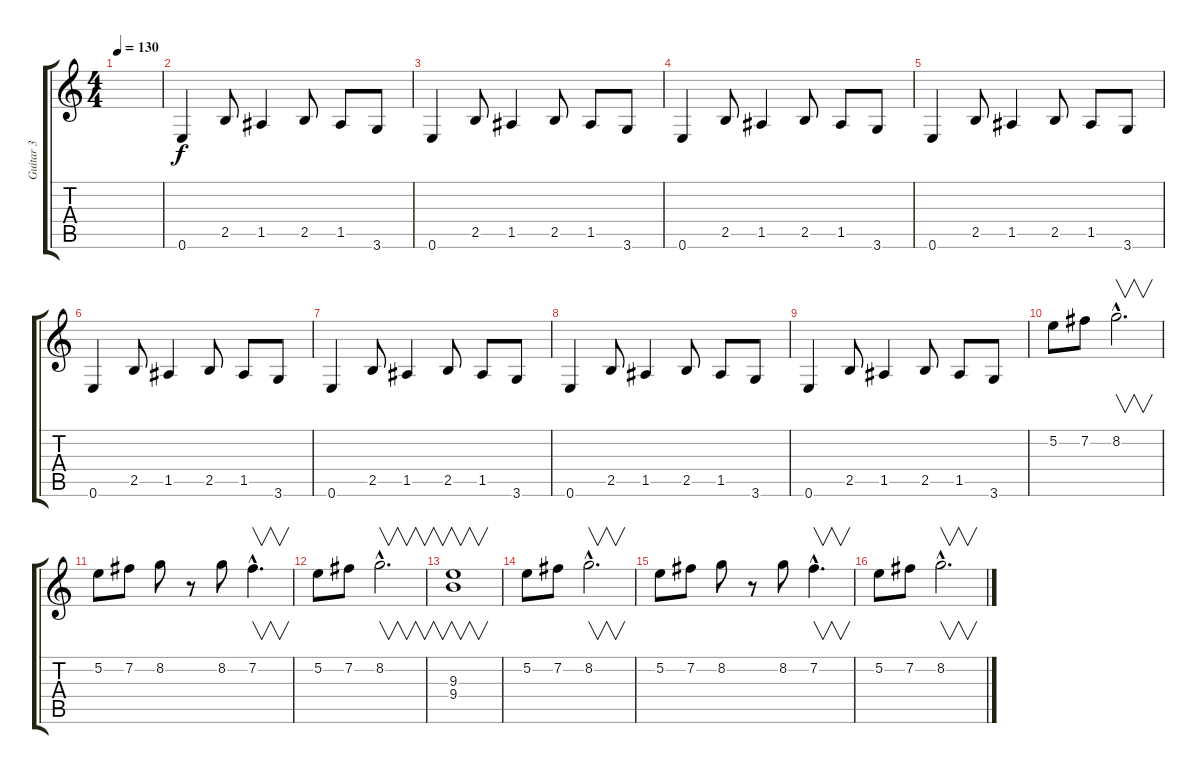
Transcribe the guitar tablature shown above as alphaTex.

\track ("Guitar 3" "Guitar 3") {instrument distortionguitar}
\staff {score tabs}
\tuning (E4 B3 G3 D3 A2 E2) {hide}
\ts (4 4)
\tempo 130
\clef g2
\ks c
|
0.6.4 2.5.8 1.5.4 2.5.8 1.5.8 3.6.8 |
0.6.4 2.5.8 1.5.4 2.5.8 1.5.8 3.6.8 |
0.6.4 2.5.8 1.5.4 2.5.8 1.5.8 3.6.8 |
0.6.4 2.5.8 1.5.4 2.5.8 1.5.8 3.6.8 |
0.6.4 2.5.8 1.5.4 2.5.8 1.5.8 3.6.8 |
0.6.4 2.5.8 1.5.4 2.5.8 1.5.8 3.6.8 |
0.6.4 2.5.8 1.5.4 2.5.8 1.5.8 3.6.8 |
0.6.4 2.5.8 1.5.4 2.5.8 1.5.8 3.6.8 |
5.2.8 7.2.8 8.2{hac}.2{v d} |
5.2.8 7.2.8 8.2.8 r.8 8.2.8 7.2{hac}.4{v d} |
5.2.8 7.2.8 8.2{hac}.2{v d} |
(9.3 9.4).1{v} |
5.2.8 7.2.8 8.2{hac}.2{v d} |
5.2.8 7.2.8 8.2.8 r.8 8.2.8 7.2{hac}.4{v d} |
5.2.8 7.2.8 8.2{hac}.2{v d}
